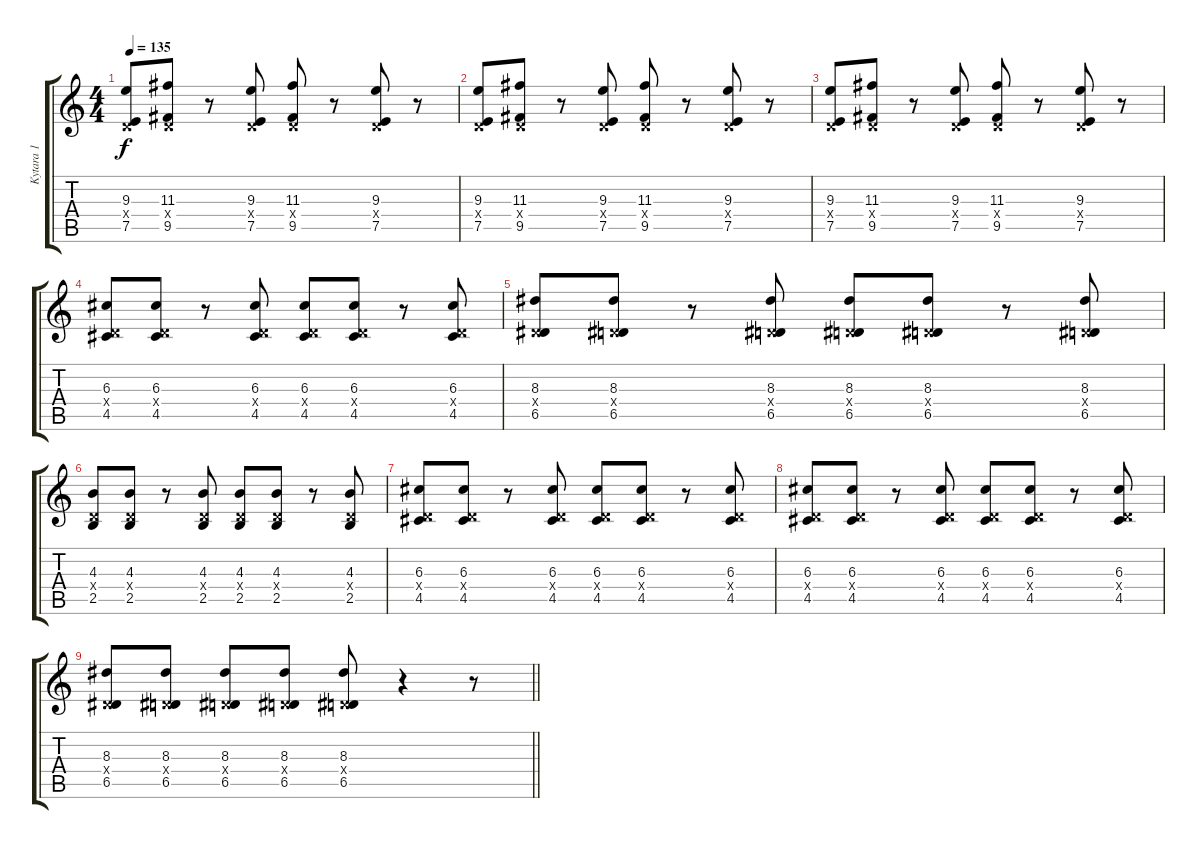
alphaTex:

\track ("Kytara 1" "Kytara 1") {instrument electricguitarjazz}
\staff {score tabs}
\tuning (E4 B3 G3 D3 A2 E2) {hide}
\ts (4 4)
\tempo 135
\clef g2
\ks c
(9.3 0.4{x} 7.5).8{dy f} (11.3 0.4{x} 9.5).8 r.8 (9.3 0.4{x} 7.5).8 (11.3 0.4{x} 9.5).8 r.8 (9.3 0.4{x} 7.5).8 r.8 |
(9.3 0.4{x} 7.5).8 (11.3 0.4{x} 9.5).8 r.8 (9.3 0.4{x} 7.5).8 (11.3 0.4{x} 9.5).8 r.8 (9.3 0.4{x} 7.5).8 r.8 |
(9.3 0.4{x} 7.5).8 (11.3 0.4{x} 9.5).8 r.8 (9.3 0.4{x} 7.5).8 (11.3 0.4{x} 9.5).8 r.8 (9.3 0.4{x} 7.5).8 r.8 |
(6.3 0.4{x} 4.5).8 (6.3 0.4{x} 4.5).8 r.8 (6.3 0.4{x} 4.5).8 (6.3 0.4{x} 4.5).8 (6.3 0.4{x} 4.5).8 r.8 (6.3 0.4{x} 4.5).8 |
(8.3 0.4{x} 6.5).8 (8.3 0.4{x} 6.5).8 r.8 (8.3 0.4{x} 6.5).8 (8.3 0.4{x} 6.5).8 (8.3 0.4{x} 6.5).8 r.8 (8.3 0.4{x} 6.5).8 |
(4.3 0.4{x} 2.5).8 (4.3 0.4{x} 2.5).8 r.8 (4.3 0.4{x} 2.5).8 (4.3 0.4{x} 2.5).8 (4.3 0.4{x} 2.5).8 r.8 (4.3 0.4{x} 2.5).8 |
(6.3 0.4{x} 4.5).8 (6.3 0.4{x} 4.5).8 r.8 (6.3 0.4{x} 4.5).8 (6.3 0.4{x} 4.5).8 (6.3 0.4{x} 4.5).8 r.8 (6.3 0.4{x} 4.5).8 |
(6.3 0.4{x} 4.5).8 (6.3 0.4{x} 4.5).8 r.8 (6.3 0.4{x} 4.5).8 (6.3 0.4{x} 4.5).8 (6.3 0.4{x} 4.5).8 r.8 (6.3 0.4{x} 4.5).8 |
\barLineRight lightlight
(8.3 0.4{x} 6.5).8 (8.3 0.4{x} 6.5).8 (8.3 0.4{x} 6.5).8 (8.3 0.4{x} 6.5).8 (8.3 0.4{x} 6.5).8 r.4 r.8
